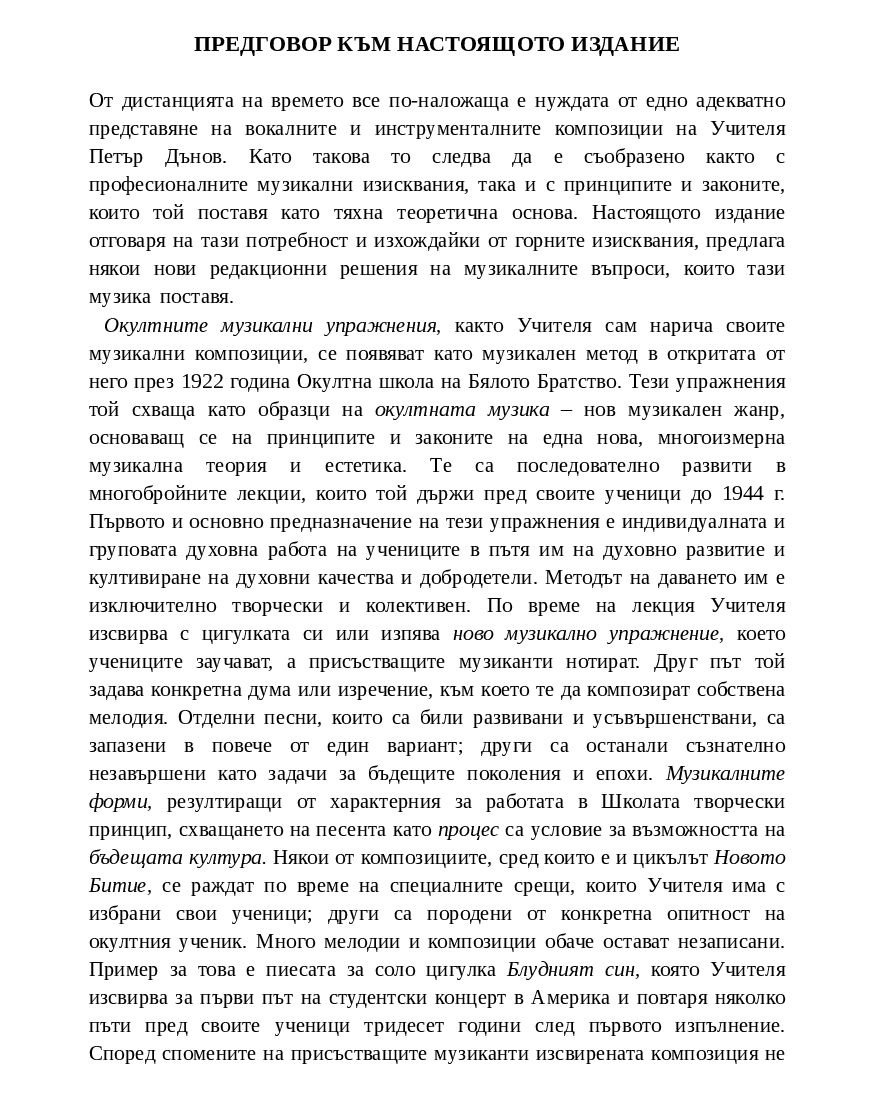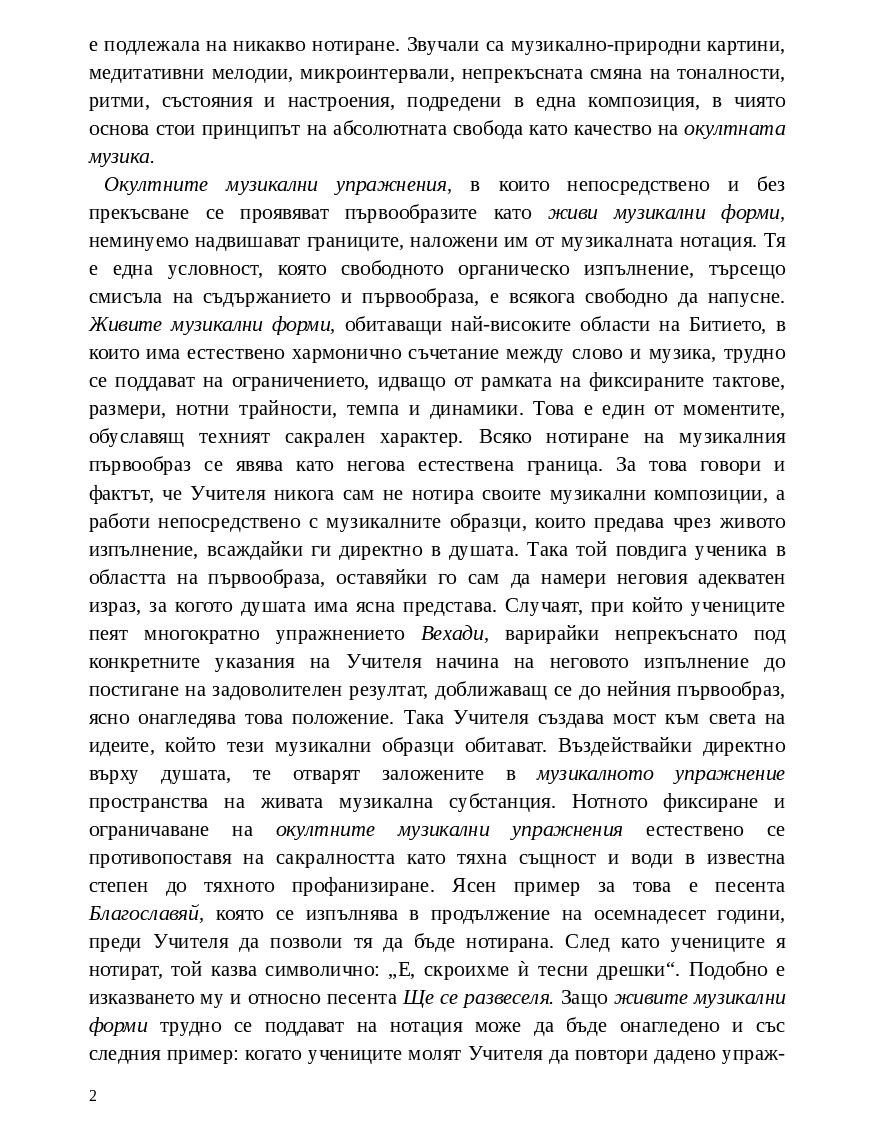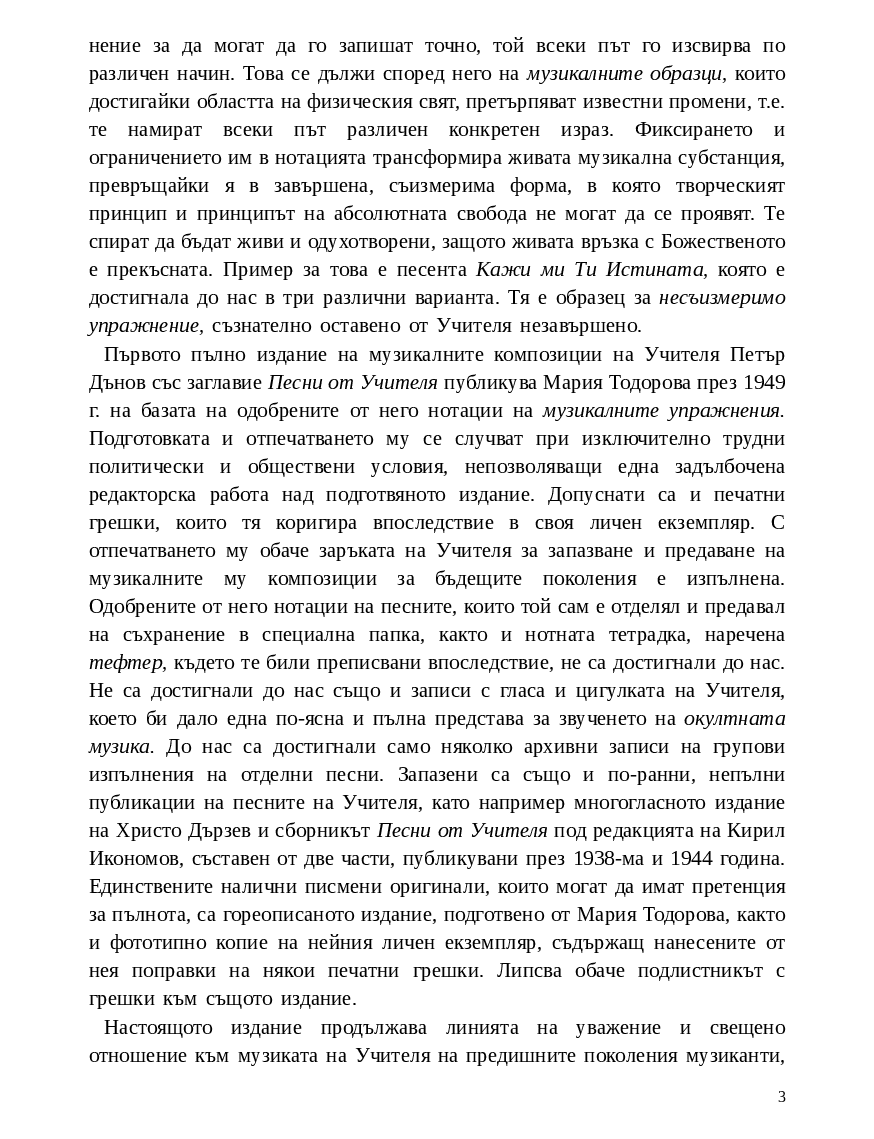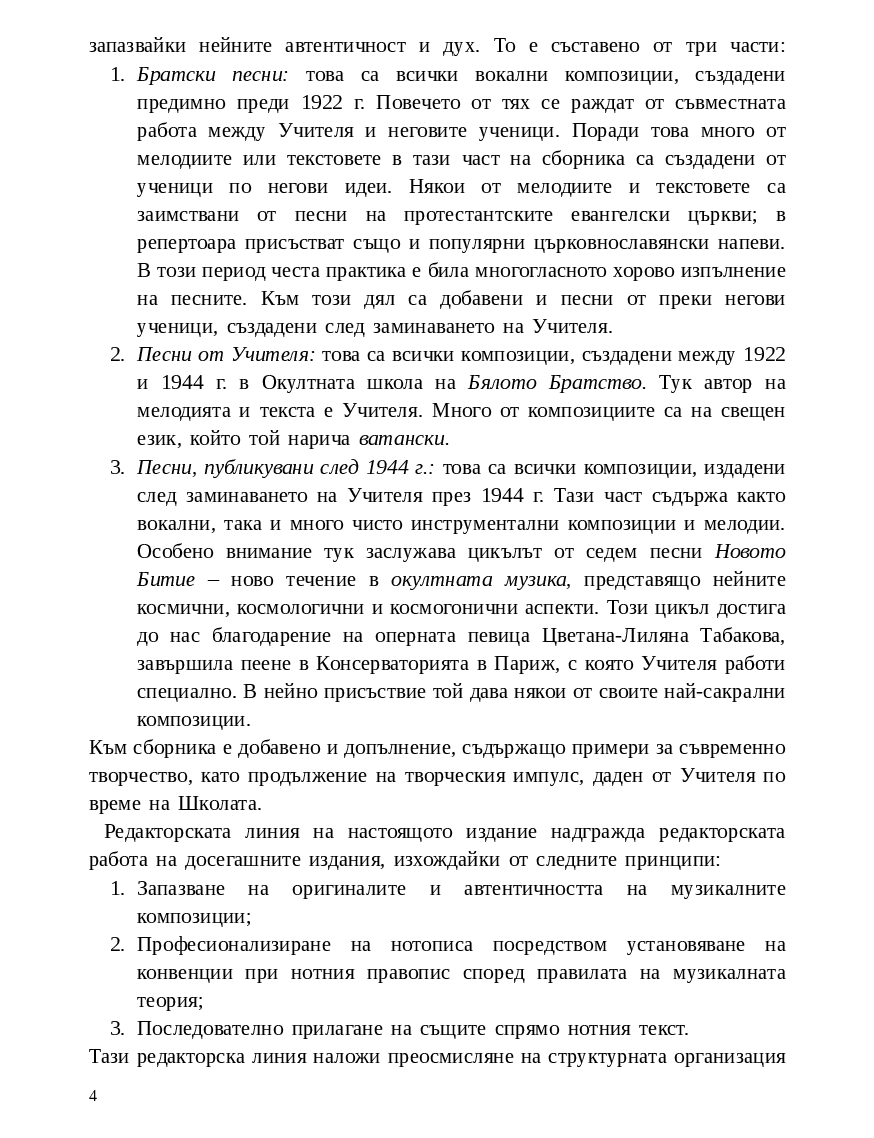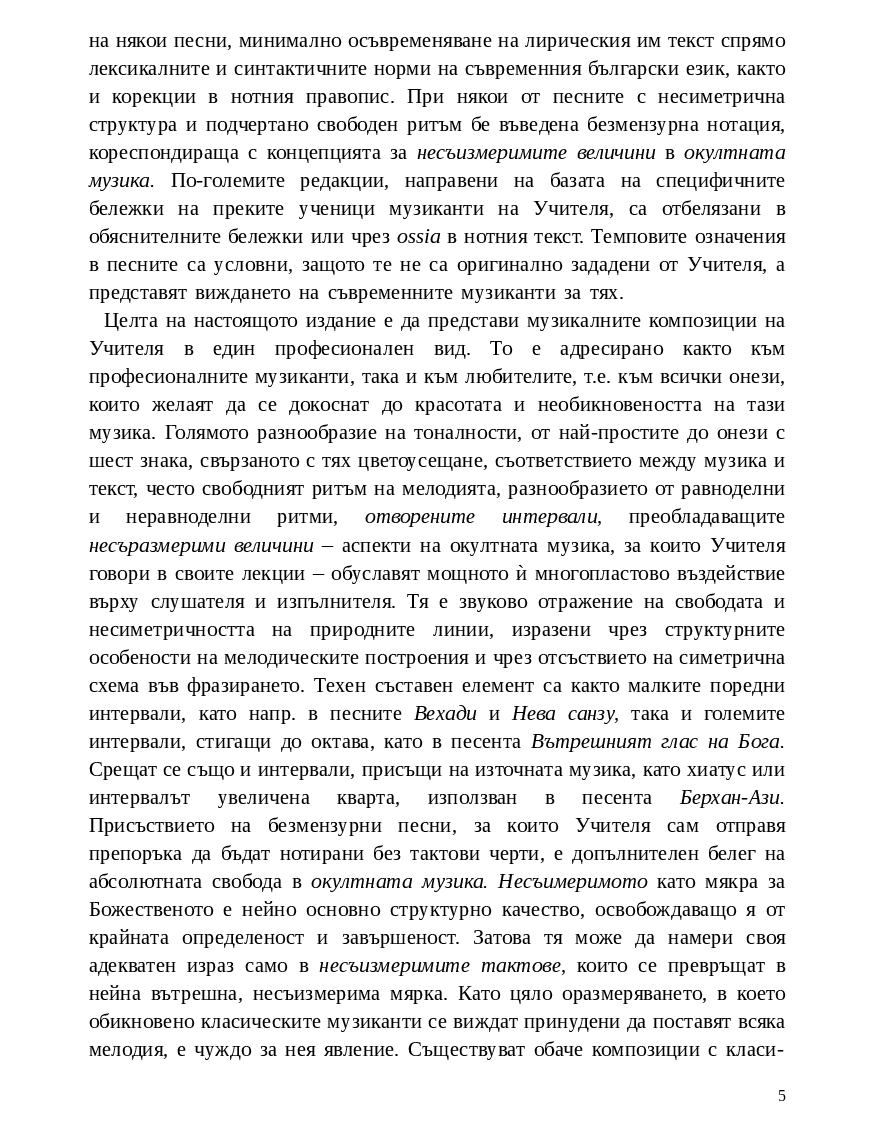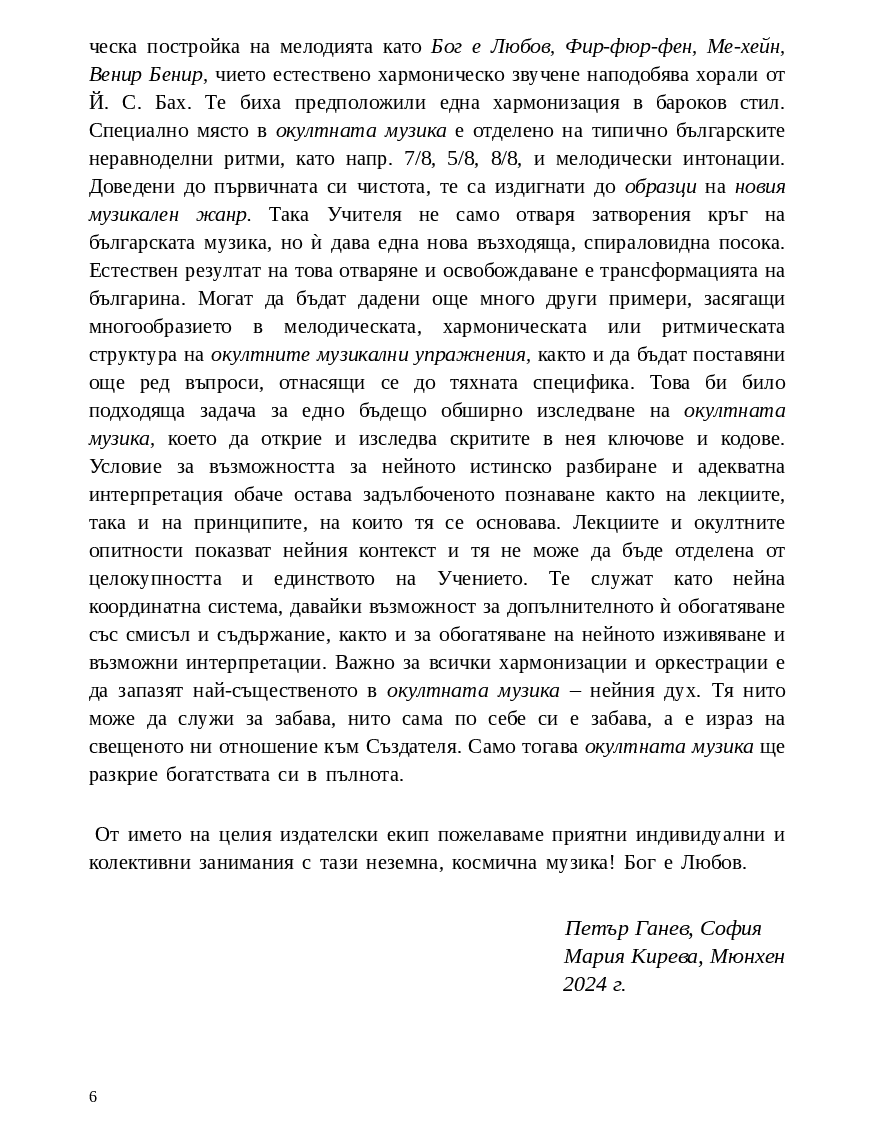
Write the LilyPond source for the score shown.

\version "2.24.3"

% include paper part and global functions
\include "include/globals.ily"

\bookpart {
  \paper {
    print-all-headers = ##f
    print-page-number = ##t
    print-first-page-number = ##f

    % put page numbers on the bottom
    oddHeaderMarkup = \markup ""
    evenHeaderMarkup = \markup ""
    oddFooterMarkup = \markup
    \fill-line {
      ""
      \if \should-print-page-number \fromproperty #'page:page-number-string
    }
    evenFooterMarkup = \markup
    \fill-line {
      \if \should-print-page-number \fromproperty #'page:page-number-string
      ""
    }

    left-margin = 1.5\cm
    right-margin = 1.5\cm
    top-margin = 1.6\cm
    bottom-margin = 1.2\cm
    ragged-bottom = ##t % do not spread the staves to fill the whole vertical space


  }

  \tocItem \markup "Предговор към настоящото издание"
  \markup \fontsize  #+3 { \fill-line \bold {"ПРЕДГОВОР КЪМ НАСТОЯЩОТО ИЗДАНИЕ"} }



  \markup \fontsize #+2.5 {
    \vspace #1.5  \override #'(baseline-skip . 2.7)


    \justify {

      От дистанцията на времето все по-наложаща е нуждата от едно адекватно представяне на вокалните и инструменталните композиции на Учителя Петър Дънов. Като такова то следва да е съобразено както с професионалните музикални изисквания, така и с принципите и законите, които той поставя като тяхна теоретична основа. Настоящото издание отговаря на тази потребност и изхождайки от горните изисквания, предлага някои нови редакционни решения на музикалните въпроси, които тази музика поставя.

    }
  }

  \markup \fontsize #+2.5 {
    \vspace #0.6  \override #'(baseline-skip . 2.7)
    \justify {
      \hspace #1.5

      \italic {Окултните} \italic {музикални} \italic {упражнения,} както Учителя сам нарича своите музикални композиции, се появяват като музикален метод в откритата от него през 1922 година Окултна школа на Бялото Братство. Тези упражнения той схваща като образци на \italic {окултната} \italic {музика} – нов музикален жанр, основаващ се на принципите и законите на една нова, многоизмерна музикална теория и естетика. Те са последователно развити в многобройните лекции, които той държи пред своите ученици до 1944 г. Първото и основно предназначение на тези упражнения е индивидуалната и груповата духовна работа на учениците в пътя им на духовно развитие и култивиране на духовни качества и добродетели. Методът на даването им е изключително творчески и колективен. По време на лекция Учителя изсвирва с цигулката си или изпява \italic {ново} \italic {музикално} \italic {упражнение,} което учениците заучават, а присъстващите музиканти нотират. Друг път той задава конкретна дума или  изречение, към което те да композират собствена мелодия. Отделни песни, които са били развивани и усъвършенствани, са запазени в повече от един вариант; други са останали съзнателно незавършени като задачи за бъдещите поколения и епохи. \italic {Музикалните} \italic {форми,} резултиращи от характерния за работата в Школата творчески принцип, схващането на песента като \italic {процес} са условие за възможността на \italic {бъдещата} \italic {култура.} Някои от композициите, сред които е и цикълът \italic {Новото} \italic {Битие,} се раждат по време на специалните срещи, които Учителя има с избрани свои ученици; други са породени от конкретна опитност на окултния ученик. Много мелодии и композиции обаче остават незаписани.  Пример за това е пиесата за соло цигулка \italic {Блудният} \italic {син,} която Учителя изсвирва за първи път на студентски концерт в Америка и повтаря няколко пъти пред своите ученици тридесет години след първото изпълнение. Според спомените на присъстващите музиканти изсвирената композиция не

    }
  }

  \markup \fontsize #+2.5 {
    \override #'(baseline-skip . 2.7)
    \justify {
      е подлежала на никакво нотиране. Звучали са музикално-природни картини, медитативни мелодии, микроинтервали, непрекъсната смяна на тоналности, ритми, състояния и настроения, подредени в една композиция, в чиято основа стои принципът на абсолютната свобода като качество на \italic{окултната} \italic {музика.}
    }
  }

  \markup \fontsize #+2.5 {
    \vspace #0.6  \override #'(baseline-skip . 2.7)
    \justify {
      \hspace #1.5

      \italic{Окултните} \italic{музикални} \italic{упражнения,} в които непосредствено и без прекъсване се проявяват първообразите като \italic{живи} \italic{музикални} \italic{форми,} неминуемо надвишават границите, наложени им от музикалната нотация. Тя е една условност, която свободното органическо изпълнение, търсещо смисъла на съдържанието и първообраза, е всякога свободно да напусне.  \italic{Живите} \italic{музикални} \italic{форми,} обитаващи най-високите области на Битието, в които има естествено хармонично съчетание между слово и музика, трудно се поддават на ограничението, идващо от рамката на фиксираните тактове, размери, нотни трайности, темпа и динамики. Това е един от моментите, обуславящ техният сакрален характер. Всяко нотиране на музикалния първообраз се явява като негова естествена граница. За това говори и фактът, че Учителя никога сам не нотира своите музикални композиции, а работи непосредствено с  музикалните образци, които предава чрез живото изпълнение, всаждайки ги директно в душата. Така той  повдига ученика в областта на първообраза, оставяйки го сам да намери неговия адекватен израз, за когото душата има ясна представа. Случаят, при който учениците пеят многократно упражнението \italic{Вехади,} варирайки непрекъснато под конкретните указания на Учителя начина на неговото изпълнение до постигане на задоволителен резултат, доближаващ се до нейния първообраз, ясно онагледява това положение. Така Учителя създава мост към света на идеите, който тези музикални образци обитават. Въздействайки директно върху душата, те отварят заложените в \italic{музикалното} \italic{упражнение} пространства на живата музикална субстанция. Нотното фиксиране и ограничаване на \italic{окултните} \italic{музикални} \italic{упражнения} естествено се противопоставя на сакралността като тяхна същност и води в известна степен до тяхното профанизиране. Ясен пример за това е песента \italic{Благославяй,} която се изпълнява в продължение на осемнадесет години, преди Учителя да позволи тя да бъде нотирана. След като учениците я нотират, той казва символично: „Е, скроихме ѝ тесни дрешки“. Подобно е изказването му и относно песента \italic{Ще} \italic{се }\italic{развеселя.} Защо \italic{живите} \italic{музикални} \italic{форми} трудно се поддават на нотация може да бъде онагледено и със следния пример: когато учениците молят Учителя да повтори дадено упраж-

    }
  }


  \markup \fontsize #+2.5 {
    \override #'(baseline-skip . 2.7)
    \justify {
      нение за да могат да го запишат точно, той всеки път го изсвирва по различен начин. Това се дължи според него на  \italic{музикалните} \italic{образци,} които достигайки областта на физическия свят, претърпяват известни промени, т.е. те намират всеки път различен конкретен израз. Фиксирането и ограничението им в нотацията трансформира живата музикална субстанция, превръщайки я в завършена, съизмерима форма, в която творческият принцип и принципът на абсолютната свобода не могат да се проявят. Те спират да бъдат живи и одухотворени, защото живата връзка с Божественото е прекъсната. Пример за това е песента \italic{Кажи} \italic{ми} \italic{Ти} \italic{Истината,} която е достигнала до нас в три различни варианта. Тя е образец за \italic{несъизмеримо упражнение,} съзнателно оставено от Учителя незавършено.
    }
  }

  \markup \fontsize #+2.5 {
    \vspace #0.6  \override #'(baseline-skip . 2.7)
    \justify {
      \hspace #1.5
      Първото пълно издание на музикалните композиции на Учителя Петър Дънов със заглавие \italic {Песни} \italic {от} \italic {Учителя} публикува Мария Тодорова през 1949 г. на базата на одобрените от него нотации на \italic {музикалните} \italic {упражнения.} Подготовката и отпечатването му се случват при изключително трудни политически и обществени условия, непозволяващи една задълбочена редакторска работа над подготвяното издание. Допуснати са и печатни грешки, които тя коригира впоследствие в своя личен екземпляр. С отпечатването му обаче заръката на Учителя за запазване и предаване на музикалните му композиции за бъдещите поколения е изпълнена. Одобрените от него нотации на песните, които той сам е отделял и предавал на съхранение в специална папка, както и нотната тетрадка, наречена \italic {тефтер,} където те били преписвани впоследствие, не са достигнали до нас. Не са достигнали до нас също и записи с гласа и цигулката на Учителя, което би дало една по-ясна и пълна представа за звученето на \italic {окултната} \italic {музика.} До нас са достигнали само няколко архивни записи на групови изпълнения на отделни песни. Запазени са също и по-ранни, непълни публикации на песните на Учителя, като например многогласното издание на Христо Дързев и сборникът \italic {Песни} \italic {от} \italic {Учителя} под редакцията на Кирил Икономов, съставен от две части, публикувани през 1938-ма и 1944 година. Единствените налични писмени оригинали, които могат да имат претенция за пълнота, са гореописаното издание, подготвено от Мария Тодорова, както и фототипно копие на нейния личен екземпляр, съдържащ нанесените от нея поправки на някои печатни грешки. Липсва обаче подлистникът с грешки към същото издание.
    }
  }
  \markup \fontsize #+2.5 {
    \vspace #0.6  \override #'(baseline-skip . 2.7)
    \justify {
      \hspace #1.5
      Настоящото издание продължава линията на  уважение и свещено отношение към музиката на Учителя на предишните поколения музиканти,
    }
  }

  \markup \fontsize #+2.5 {
    \vspace #0.5  \override #'(baseline-skip . 2.7)
    \justify {
      \justify-line {запазвайки нейните автентичност и дух. То е съставено от три части:}
    }
  }

  \markup \override #'(line-width . 62.5) \fontsize  #+2.5 {
    \override #'(baseline-skip . 2.7) \column {
      "    1."
    }
    \hspace #0.5
    \vspace #0.6  \override #'(baseline-skip . 2.7) \column {
      \justify {
        \italic {Братски песни:  } това са всички вокални композиции, създадени предимно преди 1922 г. Повечето от тях се раждат от съвместната работа между Учителя и неговите ученици. Поради това много от мелодиите или текстовете в тази част на сборника са създадени от ученици по негови идеи. Някои от мелодиите и текстовете са заимствани от песни на протестантските евангелски църкви; в репертоара присъстват също и популярни църковнославянски напеви. В този период честа практика е била многогласното хорово изпълнение на песните. Към този дял са добавени и песни от преки негови ученици, създадени след заминаването на Учителя.
      }
    }
  }

  \markup \override #'(line-width . 62.5) \fontsize  #+2.5 {
    \vspace #0.6  \override #'(baseline-skip . 2.7) \column {
      "    2."
    }
    \hspace #0.5
    \override #'(baseline-skip . 2.7) \column {
      \justify {
        \italic { Песни от Учителя: } това са всички композиции, създадени между 1922 и 1944 г. в Окултната школа на \italic {Бялото}
        \italic {Братство.} Тук автор на мелодията и текста е Учителя. Много от композициите са на свещен език, който той
        нарича \italic {ватански.}
      }
    }
  }

  \markup \override #'(line-width . 62.5) \fontsize  #+2.5 {
    \vspace #0.6  \override #'(baseline-skip . 2.7) \column {
      "    3."
    }
    \hspace #0.5
    \override #'(baseline-skip . 2.7) \column {
      \justify {
        \italic {Песни, публикувани след 1944 г.:  } това са всички композиции, издадени след заминаването на Учителя през 1944 г.
        Тази част съдържа както вокални, така и много чисто инструментални композиции и мелодии. Особено внимание тук
        заслужава цикълът от седем песни \italic {Новото} \italic{Битие} – ново течение в \italic {окултната} \italic {музика,} представящо нейните космични, космологични и космогонични аспекти. Този цикъл достига до нас благодарение на оперната певица Цветана-Лиляна Табакова, завършила пеене в Консерваторията в Париж, с която Учителя работи специално. В нейно присъствие той дава някои от своите най-сакрални композиции.
      }
    }
  }
  \markup \fontsize #+2.5 {
    \vspace #0.6  \override #'(baseline-skip . 2.7)
    \justify {
      Към сборника е добавено и допълнение, съдържащо примери за съвременно творчество, като продължение на творческия импулс, даден от Учителя по време на Школата.
    }
  }
  \markup \fontsize #+2.5 {
    \vspace #0.6  \override #'(baseline-skip . 2.7)
    \justify {
      \hspace #1.5
      Редакторската линия на настоящото издание надгражда редакторската работа на досегашните издания, изхождайки
      от следните принципи:
    }
  }

  \markup \override #'(line-width . 62.5) \fontsize  #+2.5 {
    \vspace #0.6  \override #'(baseline-skip . 2.7) \column {
      "    1."
    }
    \hspace #0.5
    \override #'(baseline-skip . 2.7) \column {
      \justify {
        Запазване на оригиналите и автентичността на музикалните композиции;
      }
    }
  }

  \markup \override #'(line-width . 62.5) \fontsize  #+2.5 {
    \vspace #0.6  \override #'(baseline-skip . 2.7) \column {
      "    2."
    }
    \hspace #0.5
    \override #'(baseline-skip . 2.7) \column {
      \justify {
        Професионализиране на нотописа посредством установяване на конвенции при нотния правопис според правилата на музикалната теория;
      }
    }
  }


  \markup \override #'(line-width . 62.5) \fontsize  #+2.5 {
    \vspace #0.6 \override #'(baseline-skip . 2.7) \column {
      "    3."
    }
    \hspace #0.5
    \override #'(baseline-skip . 2.7) \column {
      \justify {
        Последователно прилагане на същите спрямо нотния текст.
      }
    }
  }

  \markup \fontsize #+2.5 {
    \vspace #0.6 \override #'(baseline-skip . 2.7)
    \justify {Тази редакторска линия наложи преосмисляне на структурната организация}
  }

  \markup \fontsize #+2.5 {
    \override #'(baseline-skip . 2.7)
    \justify {
      на някои песни, минимално осъвременяване на лирическия им текст спрямо лексикалните и синтактичните норми на съвременния български език, както и корекции в нотния правопис. При някои от песните с несиметрична структура и подчертано свободен ритъм бе въведена безмензурна нотация, кореспондираща с концепцията за \italic"несъизмеримите" \italic"величини" в \italic"окултната" \italic"музика." По-големите редакции, направени на базата на специфичните бележки на преките ученици музиканти на Учителя, са отбелязани в обяснителните бележки или чрез \italic {ossia} в нотния текст. Темповите означения в песните са условни, защото те не са оригинално зададени от Учителя, а представят виждането на съвременните музиканти за тях.
    }
  }

  \markup \fontsize #+2.5 {
    \vspace #0.6  \override #'(baseline-skip . 2.7)
    \justify {
      \hspace #1.5

      Целта на настоящото издание е да представи музикалните композиции на Учителя в един професионален вид. То е адресирано както към професионалните музиканти, така и към любителите, т.е. към всички онези, които желаят да се докоснат до красотата и необикновеността на тази музика. Голямото разнообразие на тоналности, от най-простите до онези с шест знака, свързаното с тях цветоусещане, съответствието между музика и текст, често свободният ритъм на мелодията, разнообразието от равноделни и неравноделни ритми, \italic {отворените} \italic {интервали,} преобладаващите \italic {несъразмерими} \italic {величини} – аспекти на окултната музика, за които Учителя говори в своите лекции – обуславят мощното ѝ многопластово въздействие върху слушателя и изпълнителя. Тя е звуково отражение на свободата и несиметричността на природните линии, изразени чрез структурните особености на мелодическите построения и чрез отсъствието на симетрична схема във фразирането. Техен съставен елемент са както малките поредни интервали, като напр. в песните \italic {Вехади} и \italic {Нева санзу,} така и големите интервали, стигащи до октава, като в песента \italic {Вътрешният глас на Бога.} Срещат се също и интервали, присъщи на източната музика, като хиатус или интервалът увеличена кварта, използван в песента \italic {Берхан-Ази.} Присъствието на безмензурни песни, за които Учителя сам отправя препоръка да бъдат нотирани без тактови черти, е допълнителен белег на абсолютната свобода в \italic {окултната} \italic {музика.} \italic {Несъимеримото} като мякра за Божественото е нейнo основно структурно качество, освобождаващо я от крайната определеност и завършеност. Затова тя може да намери своя адекватен израз само в \italic {несъизмеримите} \italic {тактове,} които се превръщат в нейна вътрешна, несъизмерима мярка. Като цяло оразмеряването, в което обикновено класическите музиканти се виждат принудени да поставят всяка мелодия, е чуждо за нея явление. Съществуват обаче композиции с класи-

    }
  }

  \markup \fontsize #+2.5 {
    \override #'(baseline-skip . 2.7)
    \justify {

      ческа постройка на мелодията като \italic {Бог e Любов,} \italic {Фир-фюр-фен,} \italic {Ме-хейн,} \italic {Венир} \italic{ Бенир,}   чието естествено  хармоническо звучене наподобява хорали от Й. С. Бах. Те биха предположили една хармонизация в бароков стил. Специално място в \italic {окултната} \italic {музика} е отделено на типично българските неравноделни ритми, като напр. 7/8, 5/8, 8/8, и мелодически интонации. Доведени до първичната си чистота, те са издигнати до \italic {образци} на \italic {новия} \italic {музикален} \italic {жанр.} Така Учителя не само отваря затворения кръг на българската музика, но ѝ дава една нова възходяща, спираловидна посока. Естествен резултат на това отваряне и освобождаване е трансформацията на българина. Могат да бъдат дадени още много други примери, засягащи многообразието в мелодическата, хармоническата или ритмическата структура на \italic {окултните} \italic {музикални} \italic {упражнения,} както и да бъдат поставяни още ред въпроси, отнасящи се до тяхната специфика. Това би било подходяща задача за едно бъдещо обширно изследване на \italic {окултната} \italic {музика,} което да открие и изследва скритите в нея ключове и кодове. Условие за възможността за нейното истинско разбиране и адекватна интерпретация обаче остава задълбоченото познаване както на лекциите, така и на принципите, на които тя се основава. Лекциите и окултните опитности показват нейния контекст и тя не може да бъде отделена от целокупността и единството на Учението. Те служат като нейна координатна система, давайки възможност за допълнителното ѝ обогатяване със смисъл и съдържание, както и за обогатяване на нейното изживяване и възможни интерпретации. Важно за всички хармонизации и оркестрации е да запазят най-същественото в \italic {окултната} \italic {музика} – нейния дух. Тя нито може да служи за забава, нито сама по себе си е забава, а е израз на свещеното ни отношение към Създателя. Само тогава \italic {окултната} \italic {музика} ще разкрие богатствата си в пълнота.
    }
  }
  \markup \fontsize #+2.5 {
    \vspace #1.6  \override #'(baseline-skip . 2.7)
    \justify {
      \hspace #0.6 От името на целия издателски екип пожелаваме приятни индивидуални и колективни занимания с тази неземна, космична музика! Бог е Любов.
    }
  }


  \markup \fontsize #+3 \raise #0 \override #'(baseline-skip . 2.7) {
    \column {
      \line {"  "}
      \line {"  "}
      \fill-line { "" ""  \italic {"Петър Ганев, София    "} }
      \fill-line { "" ""  \italic {"Мария Кирева, Мюнхен"} }
      \fill-line { "" ""  \italic {"2024 г.                            "} }
    }
  }



} % bookpart